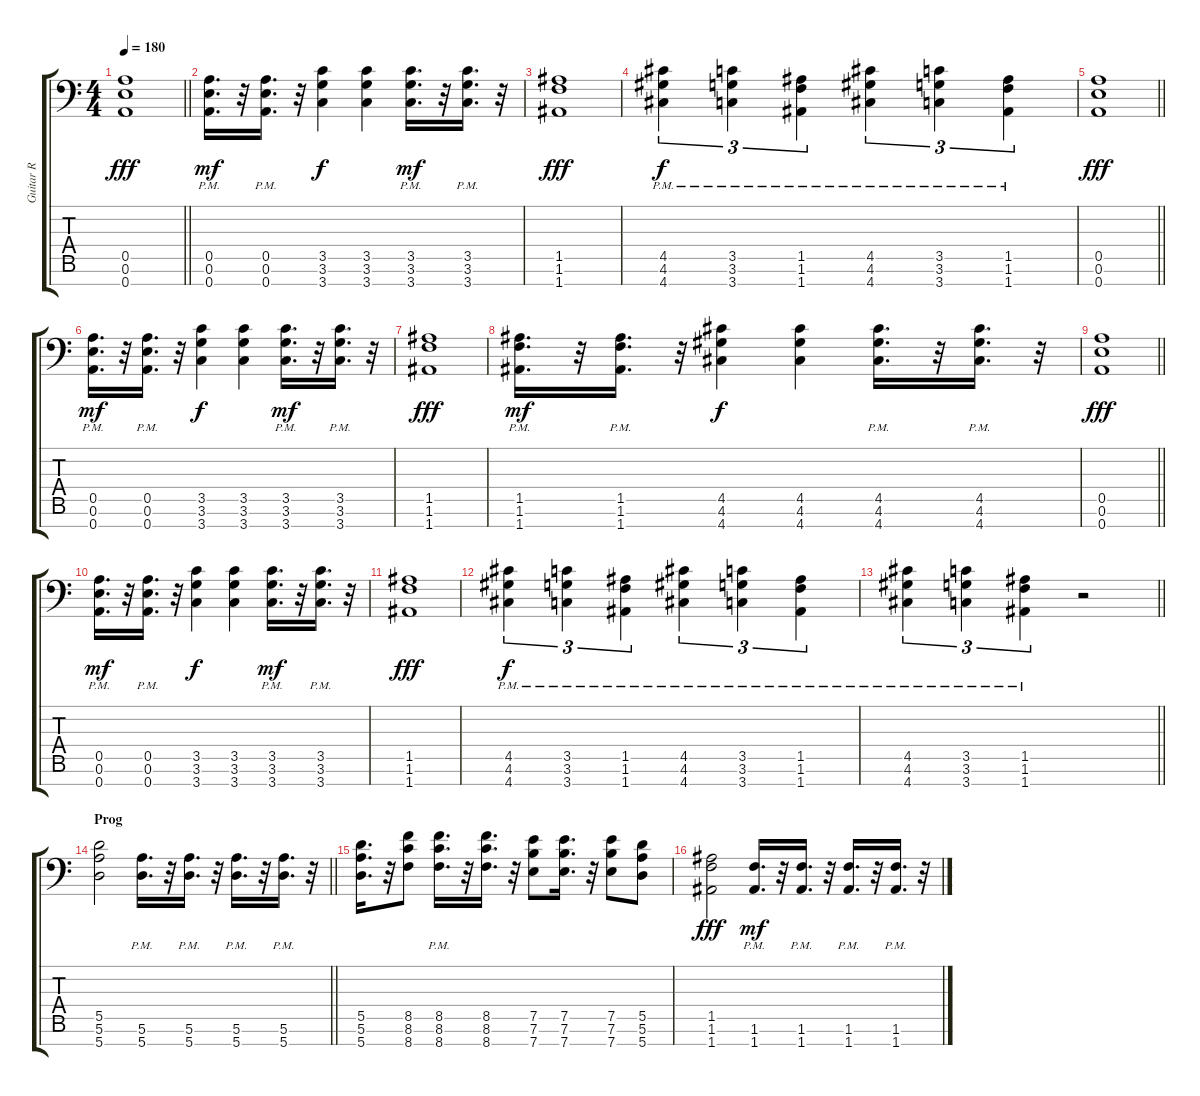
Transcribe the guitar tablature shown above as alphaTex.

\track ("Guitar R" "Guitar R") {instrument overdrivenguitar}
\staff {score tabs}
\tuning (E4 B3 G3 D3 A2 E2 A1) {hide}
\ts (4 4)
\tempo 180
\clef f4
\barLineRight lightlight
\ks c
(0.5 0.6 0.7).1{dy fff} |
(0.5{pm} 0.6{pm} 0.7{pm}).16{d dy mf} r.32 (0.5{pm} 0.6{pm} 0.7{pm}).16{d} r.32 (3.5 3.6 3.7).4{dy f} (3.5 3.6 3.7).4 (3.5{pm} 3.6{pm} 3.7{pm}).16{d dy mf} r.32 (3.5{pm} 3.6{pm} 3.7{pm}).16{d} r.32 |
(1.5 1.6 1.7).1{dy fff} |
(4.5{pm} 4.6{pm} 4.7{pm}).4{tu (3 2) dy f} (3.5{pm} 3.6{pm} 3.7{pm}).4{tu (3 2)} (1.5{pm} 1.6{pm} 1.7{pm}).4{tu (3 2)} (4.5{pm} 4.6{pm} 4.7{pm}).4{tu (3 2)} (3.5{pm} 3.6{pm} 3.7{pm}).4{tu (3 2)} (1.5{pm} 1.6{pm} 1.7{pm}).4{tu (3 2)} |
\barLineRight lightlight
(0.5 0.6 0.7).1{dy fff} |
(0.5{pm} 0.6{pm} 0.7{pm}).16{d dy mf} r.32 (0.5{pm} 0.6{pm} 0.7{pm}).16{d} r.32 (3.5 3.6 3.7).4{dy f} (3.5 3.6 3.7).4 (3.5{pm} 3.6{pm} 3.7{pm}).16{d dy mf} r.32 (3.5{pm} 3.6{pm} 3.7{pm}).16{d} r.32 |
(1.5 1.6 1.7).1{dy fff} |
(1.5{pm} 1.6{pm} 1.7{pm}).16{d dy mf} r.32 (1.5{pm} 1.6{pm} 1.7{pm}).16{d} r.32 (4.5 4.6 4.7).4{dy f} (4.5 4.6 4.7).4 (4.5{pm} 4.6{pm} 4.7{pm}).16{d} r.32 (4.5{pm} 4.6{pm} 4.7{pm}).16{d} r.32 |
\barLineRight lightlight
(0.5 0.6 0.7).1{dy fff} |
(0.5{pm} 0.6{pm} 0.7{pm}).16{d dy mf} r.32 (0.5{pm} 0.6{pm} 0.7{pm}).16{d} r.32 (3.5 3.6 3.7).4{dy f} (3.5 3.6 3.7).4 (3.5{pm} 3.6{pm} 3.7{pm}).16{d dy mf} r.32 (3.5{pm} 3.6{pm} 3.7{pm}).16{d} r.32 |
(1.5 1.6 1.7).1{dy fff} |
(4.5{pm} 4.6{pm} 4.7{pm}).4{tu (3 2) dy f} (3.5{pm} 3.6{pm} 3.7{pm}).4{tu (3 2)} (1.5{pm} 1.6{pm} 1.7{pm}).4{tu (3 2)} (4.5{pm} 4.6{pm} 4.7{pm}).4{tu (3 2)} (3.5{pm} 3.6{pm} 3.7{pm}).4{tu (3 2)} (1.5{pm} 1.6{pm} 1.7{pm}).4{tu (3 2)} |
\barLineRight lightlight
(4.5{pm} 4.6{pm} 4.7{pm}).4{tu (3 2)} (3.5{pm} 3.6{pm} 3.7{pm}).4{tu (3 2)} (1.5{pm} 1.6{pm} 1.7{pm}).4{tu (3 2)} r.2 |
\section ("" "Prog")
\barLineRight lightlight
(5.5 5.6 5.7).2 (5.6{pm} 5.7{pm}).16{d} r.32 (5.6{pm} 5.7{pm}).16{d} r.32 (5.6{pm} 5.7{pm}).16{d} r.32 (5.6{pm} 5.7{pm}).16{d} r.32 |
(5.5 5.6 5.7).16{d} r.32 (8.5 8.6 8.7).8 (8.5{pm} 8.6{pm} 8.7{pm}).16{d} r.32 (8.5 8.6 8.7).16{d} r.32 (7.5 7.6 7.7).8 (7.5 7.6 7.7).16{d} r.32 (7.5 7.6 7.7).8 (5.5 5.6 5.7).8 |
(1.5 1.6 1.7).2{dy fff} (1.6{pm} 1.7{pm}).16{d dy mf} r.32 (1.6{pm} 1.7{pm}).16{d} r.32 (1.6{pm} 1.7{pm}).16{d} r.32 (1.6{pm} 1.7{pm}).16{d} r.32
